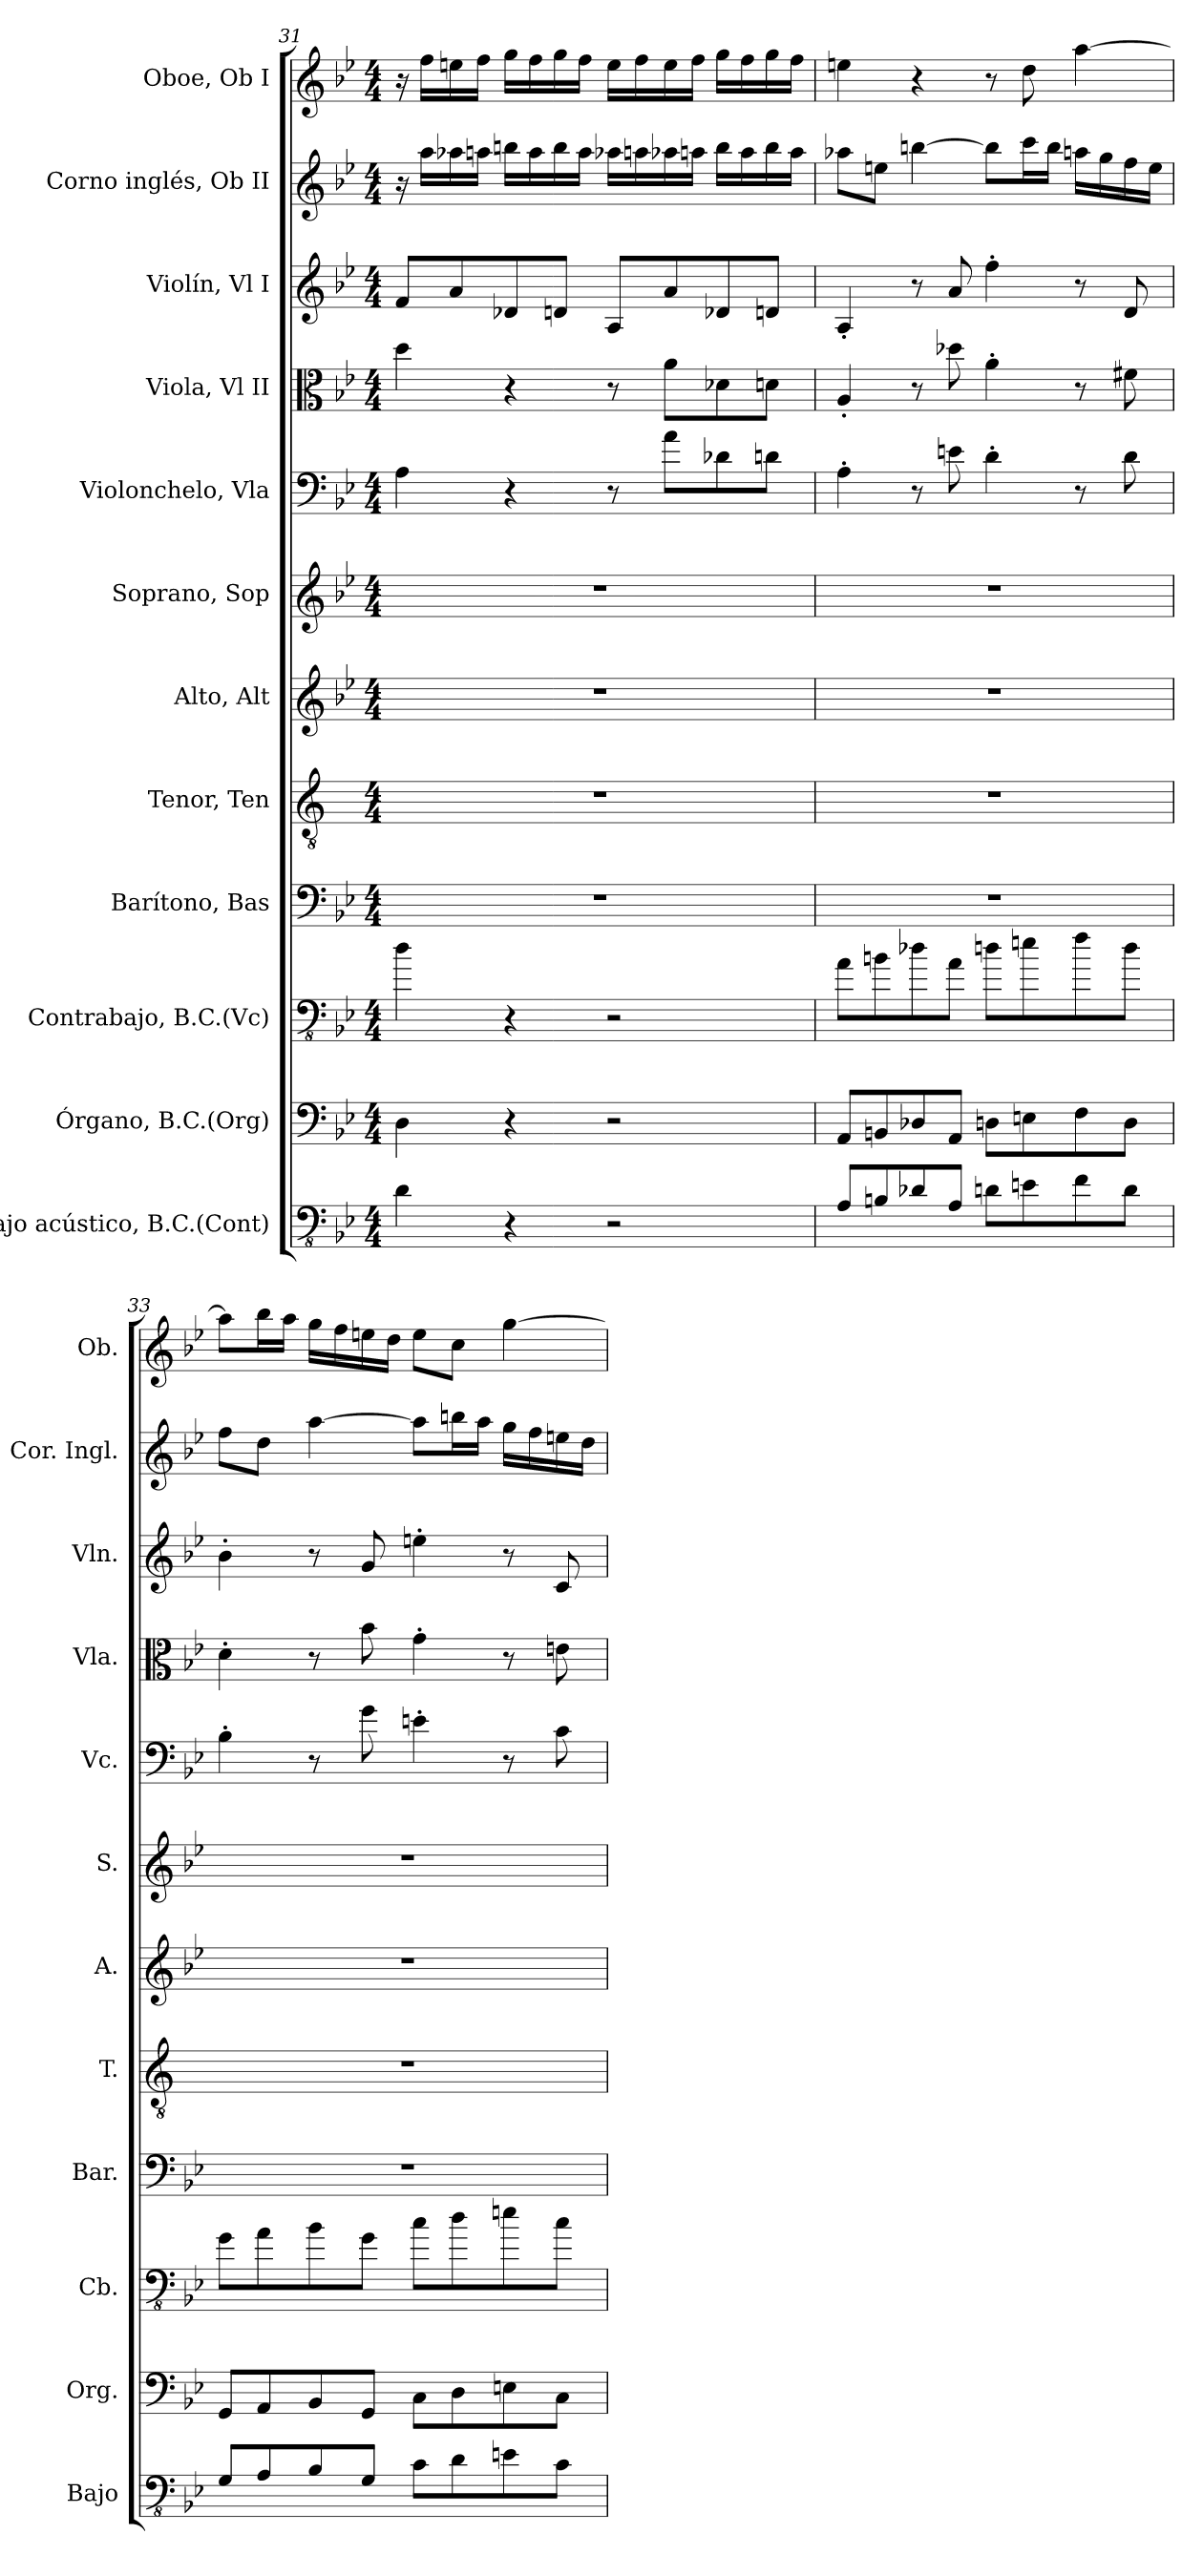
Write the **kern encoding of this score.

**kern	**kern	**kern	**kern	**kern	**kern	**kern	**kern	**kern	**kern	**kern	**kern
*part12	*part11	*part10	*part9	*part8	*part7	*part6	*part5	*part4	*part3	*part2	*part1
*staff12	*staff11	*staff10	*staff9	*staff8	*staff7	*staff6	*staff5	*staff4	*staff3	*staff2	*staff1
*I"Bajo acústico, B.C.(Cont)	*I"Órgano, B.C.(Org)	*I"Contrabajo, B.C.(Vc)	*I"Barítono, Bas	*I"Tenor, Ten	*I"Alto, Alt	*I"Soprano, Sop	*I"Violonchelo, Vla	*I"Viola, Vl II	*I"Violín, Vl I	*I"Corno inglés, Ob II	*I"Oboe, Ob I
*I'Bajo	*I'Org.	*I'Cb.	*I'Bar.	*I'T.	*I'A.	*I'S.	*I'Vc.	*I'Vla.	*I'Vln.	*I'Cor. Ingl.	*I'Ob.
!!LO:PB:g=z
*clefFv4	*clefF4	*clefFv4	*clefF4	*clefGv2	*clefG2	*clefG2	*clefF4	*clefC3	*clefG2	*clefG2	*clefG2
*ITrd7c12	*	*ITrd7c12	*	*ITrd1c2	*	*	*	*	*	*ITrd4c7	*
*k[b-e-]	*k[b-e-]	*k[b-e-]	*k[b-e-]	*k[b-e-]	*k[b-e-]	*k[b-e-]	*k[b-e-]	*k[b-e-]	*k[b-e-]	*k[b-e-a-]	*k[b-e-]
*M4/4	*M4/4	*M4/4	*M4/4	*M4/4	*M4/4	*M4/4	*M4/4	*M4/4	*M4/4	*M4/4	*M4/4
=31	=31	=31	=31	=31	=31	=31	=31	=31	=31	=31	=31
4DD\	4D\	4D\	1r	1r	1r	1r	4A\	4dd\	8f/L	16r	16r
.	.	.	.	.	.	.	.	.	.	16dd\LL	16ff\LL
.	.	.	.	.	.	.	.	.	8a/	16dd-X\	16een\
.	.	.	.	.	.	.	.	.	.	16ddn\JJ	16ff\JJ
4r	4r	4r	.	.	.	.	4r	4r	8d-X/	16een\LL	16gg\LL
.	.	.	.	.	.	.	.	.	.	16dd\	16ff\
.	.	.	.	.	.	.	.	.	8dn/J	16ee\	16gg\
.	.	.	.	.	.	.	.	.	.	16dd\JJ	16ff\JJ
2r	2r	2r	.	.	.	.	8r	8r	8A/L	16dd-X\LL	16ee\LL
.	.	.	.	.	.	.	.	.	.	16ddn\	16ff\
.	.	.	.	.	.	.	8a\L	8a\L	8a/	16dd-X\	16ee\
.	.	.	.	.	.	.	.	.	.	16ddn\JJ	16ff\JJ
.	.	.	.	.	.	.	8d-X\	8d-X\	8d-X/	16ee\LL	16gg\LL
.	.	.	.	.	.	.	.	.	.	16dd\	16ff\
.	.	.	.	.	.	.	8dn\J	8dn\J	8dn/J	16ee\	16gg\
.	.	.	.	.	.	.	.	.	.	16dd\JJ	16ff\JJ
=32	=32	=32	=32	=32	=32	=32	=32	=32	=32	=32	=32
8AAA/L	8AA/L	8AA\L	1r	1r	1r	1r	4A'\	4A'/	4A'/	8dd-X\L	4een\
8BBBn/	8BBn/	8BBn\	.	.	.	.	.	.	.	8an\J	.
8DD-X/	8D-X/	8D-X\	.	.	.	.	8r	8r	8r	[4een\	4r
8AAA/J	8AA/J	8AA\J	.	.	.	.	8en\	8dd-X\	8a/	.	.
8DDn\L	8Dn\L	8Dn\L	.	.	.	.	4d'\	4a'\	4ff'\	8ee\L]	8r
8EEn\	8En\	8En\	.	.	.	.	.	.	.	16ff\L	8dd\
.	.	.	.	.	.	.	.	.	.	16ee\JJ	.
8FF\	8F\	8F\	.	.	.	.	8r	8r	8r	16ddn\LL	[4aa\
.	.	.	.	.	.	.	.	.	.	16cc\	.
8DD\J	8D\J	8D\J	.	.	.	.	8d\	8f#X\	8d/	16b-\	.
.	.	.	.	.	.	.	.	.	.	16a\JJ	.
!!LO:PB:g=z
=33	=33	=33	=33	=33	=33	=33	=33	=33	=33	=33	=33
8GGG/L	8GG/L	8GG\L	1r	1r	1r	1r	4B-'\	4d'\	4b-'\	8b-\L	8aa\L]
8AAA/	8AA/	8AA\	.	.	.	.	.	.	.	8g\J	16bb-\L
.	.	.	.	.	.	.	.	.	.	.	16aa\JJ
8BBB-/	8BB-/	8BB-\	.	.	.	.	8r	8r	8r	[4dd\	16gg\LL
.	.	.	.	.	.	.	.	.	.	.	16ff\
8GGG/J	8GG/J	8GG\J	.	.	.	.	8g\	8b-\	8g/	.	16een\
.	.	.	.	.	.	.	.	.	.	.	16dd\JJ
8CC\L	8C\L	8C\L	.	.	.	.	4en'\	4g'\	4een'\	8dd\L]	8ee\L
8DD\	8D\	8D\	.	.	.	.	.	.	.	16een\L	8cc\J
.	.	.	.	.	.	.	.	.	.	16dd\JJ	.
8EEn\	8En\	8En\	.	.	.	.	8r	8r	8r	16cc\LL	[4gg\
.	.	.	.	.	.	.	.	.	.	16b-\	.
8CC\J	8C\J	8C\J	.	.	.	.	8c\	8en\	8c/	16an\	.
.	.	.	.	.	.	.	.	.	.	16g\JJ	.
=	=	=	=	=	=	=	=	=	=	=	=
*-	*-	*-	*-	*-	*-	*-	*-	*-	*-	*-	*-
